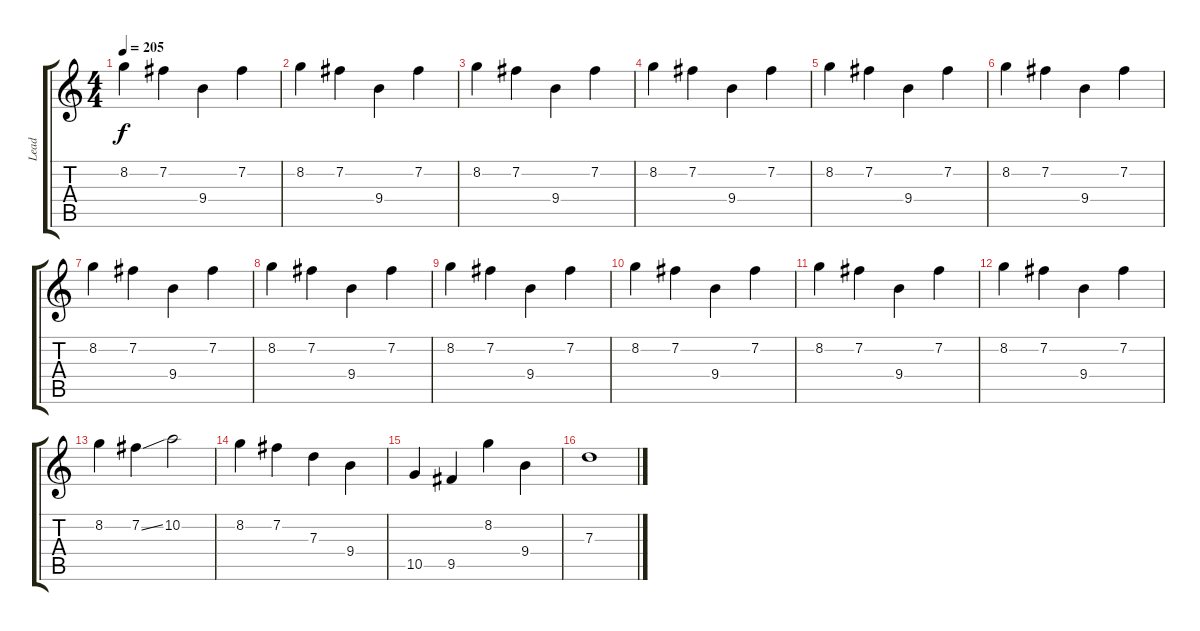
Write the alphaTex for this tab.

\track ("Lead" "Lead") {instrument distortionguitar}
\staff {score tabs}
\tuning (E4 B3 G3 D3 A2 E2) {hide}
\ts (4 4)
\tempo 205
\clef g2
\ks c
8.2.4{dy f} 7.2.4 9.4.4 7.2.4 |
8.2.4 7.2.4 9.4.4 7.2.4 |
8.2.4 7.2.4 9.4.4 7.2.4 |
8.2.4 7.2.4 9.4.4 7.2.4 |
8.2.4 7.2.4 9.4.4 7.2.4 |
8.2.4 7.2.4 9.4.4 7.2.4 |
8.2.4 7.2.4 9.4.4 7.2.4 |
8.2.4 7.2.4 9.4.4 7.2.4 |
8.2.4 7.2.4 9.4.4 7.2.4 |
8.2.4 7.2.4 9.4.4 7.2.4 |
8.2.4 7.2.4 9.4.4 7.2.4 |
8.2.4 7.2.4 9.4.4 7.2.4 |
8.2.4 7.2{ss}.4 10.2.2 |
8.2.4 7.2.4 7.3.4 9.4.4 |
10.5.4 9.5.4 8.2.4 9.4.4 |
7.3.1
